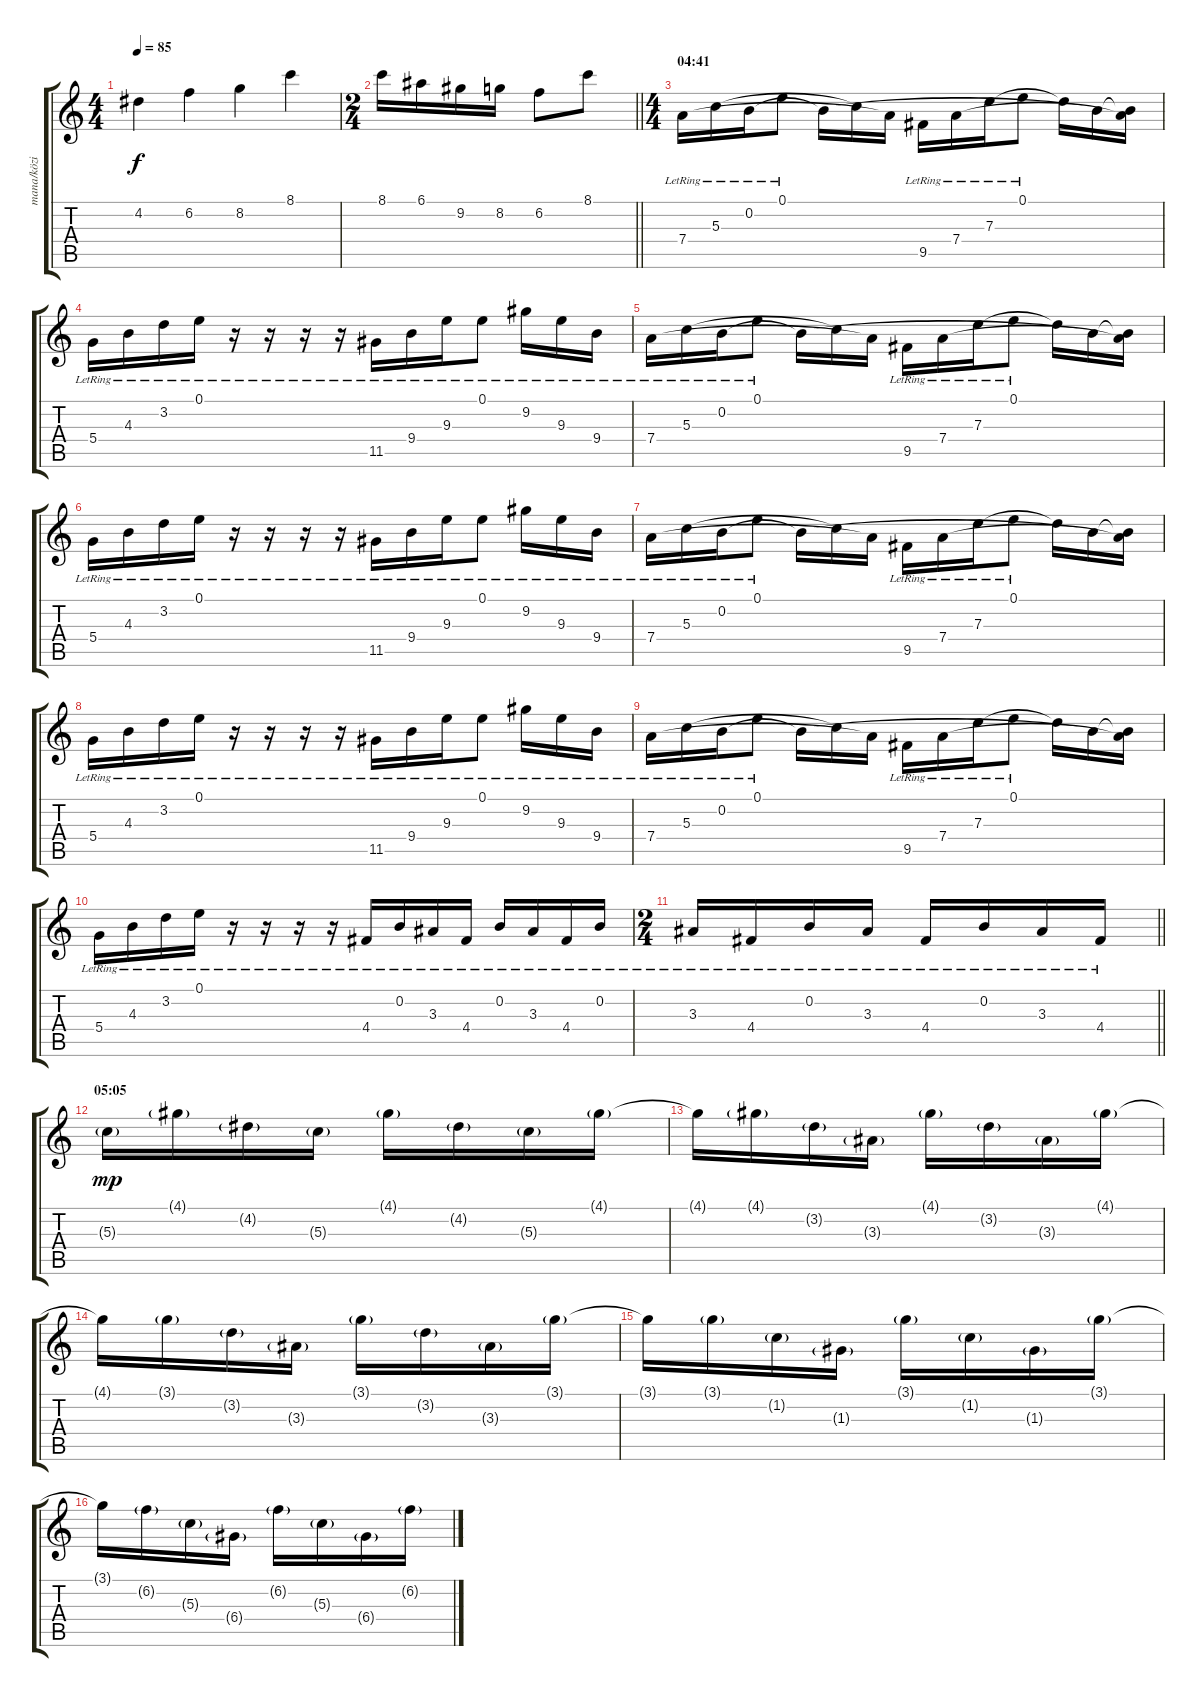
\track ("mana/közi" "mana/közi") {instrument electricguitarclean}
\staff {score tabs}
\tuning (E4 B3 G3 D3 A2 E2) {hide}
\ts (4 4)
\tempo 85
\clef g2
\ks c
4.2.4{dy f} 6.2.4 8.2.4 8.1.4 |
\ts (2 4)
\barLineRight lightlight
8.1.16 6.1.16 9.2.16 8.2.16 6.2.8 8.1.8 |
\ts (4 4)
\section ("" "04:41")
7.4{lr}.16{balance 16 instrument electricguitarclean} 5.3{lr}.16 0.2{lr}.16 0.1{lr}.8 0.2{t}.16 5.3{t}.16 7.4{t}.16 9.5{lr}.16 7.4{lr}.16 7.3{lr}.16 0.1{lr}.8 7.3{t}.16 0.2{t}.16 (0.2{t} 7.4{t}).16 |
5.4{lr}.16 4.3{lr}.16 3.2{lr}.16 0.1{lr}.16 r.16 r.16 r.16 r.16 11.5{lr}.16 9.4{lr}.16 9.3{lr}.16 0.1{lr}.8 9.2{lr}.16 9.3{lr}.16 9.4{lr}.16 |
7.4{lr}.16 5.3{lr}.16 0.2{lr}.16 0.1{lr}.8 0.2{t}.16 5.3{t}.16 7.4{t}.16 9.5{lr}.16 7.4{lr}.16 7.3{lr}.16 0.1{lr}.8 7.3{t}.16 0.2{t}.16 (0.2{t} 7.4{t}).16 |
5.4{lr}.16 4.3{lr}.16 3.2{lr}.16 0.1{lr}.16 r.16 r.16 r.16 r.16 11.5{lr}.16 9.4{lr}.16 9.3{lr}.16 0.1{lr}.8 9.2{lr}.16 9.3{lr}.16 9.4{lr}.16 |
7.4{lr}.16 5.3{lr}.16 0.2{lr}.16 0.1{lr}.8 0.2{t}.16 5.3{t}.16 7.4{t}.16 9.5{lr}.16 7.4{lr}.16 7.3{lr}.16 0.1{lr}.8 7.3{t}.16 0.2{t}.16 (0.2{t} 7.4{t}).16 |
5.4{lr}.16 4.3{lr}.16 3.2{lr}.16 0.1{lr}.16 r.16 r.16 r.16 r.16 11.5{lr}.16 9.4{lr}.16 9.3{lr}.16 0.1{lr}.8 9.2{lr}.16 9.3{lr}.16 9.4{lr}.16 |
7.4{lr}.16 5.3{lr}.16 0.2{lr}.16 0.1{lr}.8 0.2{t}.16 5.3{t}.16 7.4{t}.16 9.5{lr}.16 7.4{lr}.16 7.3{lr}.16 0.1{lr}.8 7.3{t}.16 0.2{t}.16 (0.2{t} 7.4{t}).16 |
5.4{lr}.16 4.3{lr}.16 3.2{lr}.16 0.1{lr}.16 r.16 r.16 r.16 r.16 4.4{lr}.16 0.2{lr}.16 3.3{lr}.16 4.4{lr}.16 0.2{lr}.16 3.3{lr}.16 4.4{lr}.16 0.2{lr}.16 |
\ts (2 4)
\barLineRight lightlight
3.3{lr}.16 4.4{lr}.16 0.2{lr}.16 3.3{lr}.16 4.4{lr}.16 0.2{lr}.16 3.3{lr}.16 4.4{lr}.16 |
\section ("" "05:05")
5.3{g}.16{dy mp balance 0 instrument electricguitarclean} 4.1{g}.16 4.2{g}.16 5.3{g}.16 4.1{g}.16 4.2{g}.16 5.3{g}.16 4.1{g}.16 |
4.1{t}.16 4.1{g}.16 3.2{g}.16 3.3{g}.16 4.1{g}.16 3.2{g}.16 3.3{g}.16 4.1{g}.16 |
4.1{t}.16 3.1{g}.16 3.2{g}.16 3.3{g}.16 3.1{g}.16 3.2{g}.16 3.3{g}.16 3.1{g}.16 |
3.1{t}.16 3.1{g}.16 1.2{g}.16 1.3{g}.16 3.1{g}.16 1.2{g}.16 1.3{g}.16 3.1{g}.16 |
3.1{t}.16 6.2{g}.16 5.3{g}.16 6.4{g}.16 6.2{g}.16 5.3{g}.16 6.4{g}.16 6.2{g}.16
